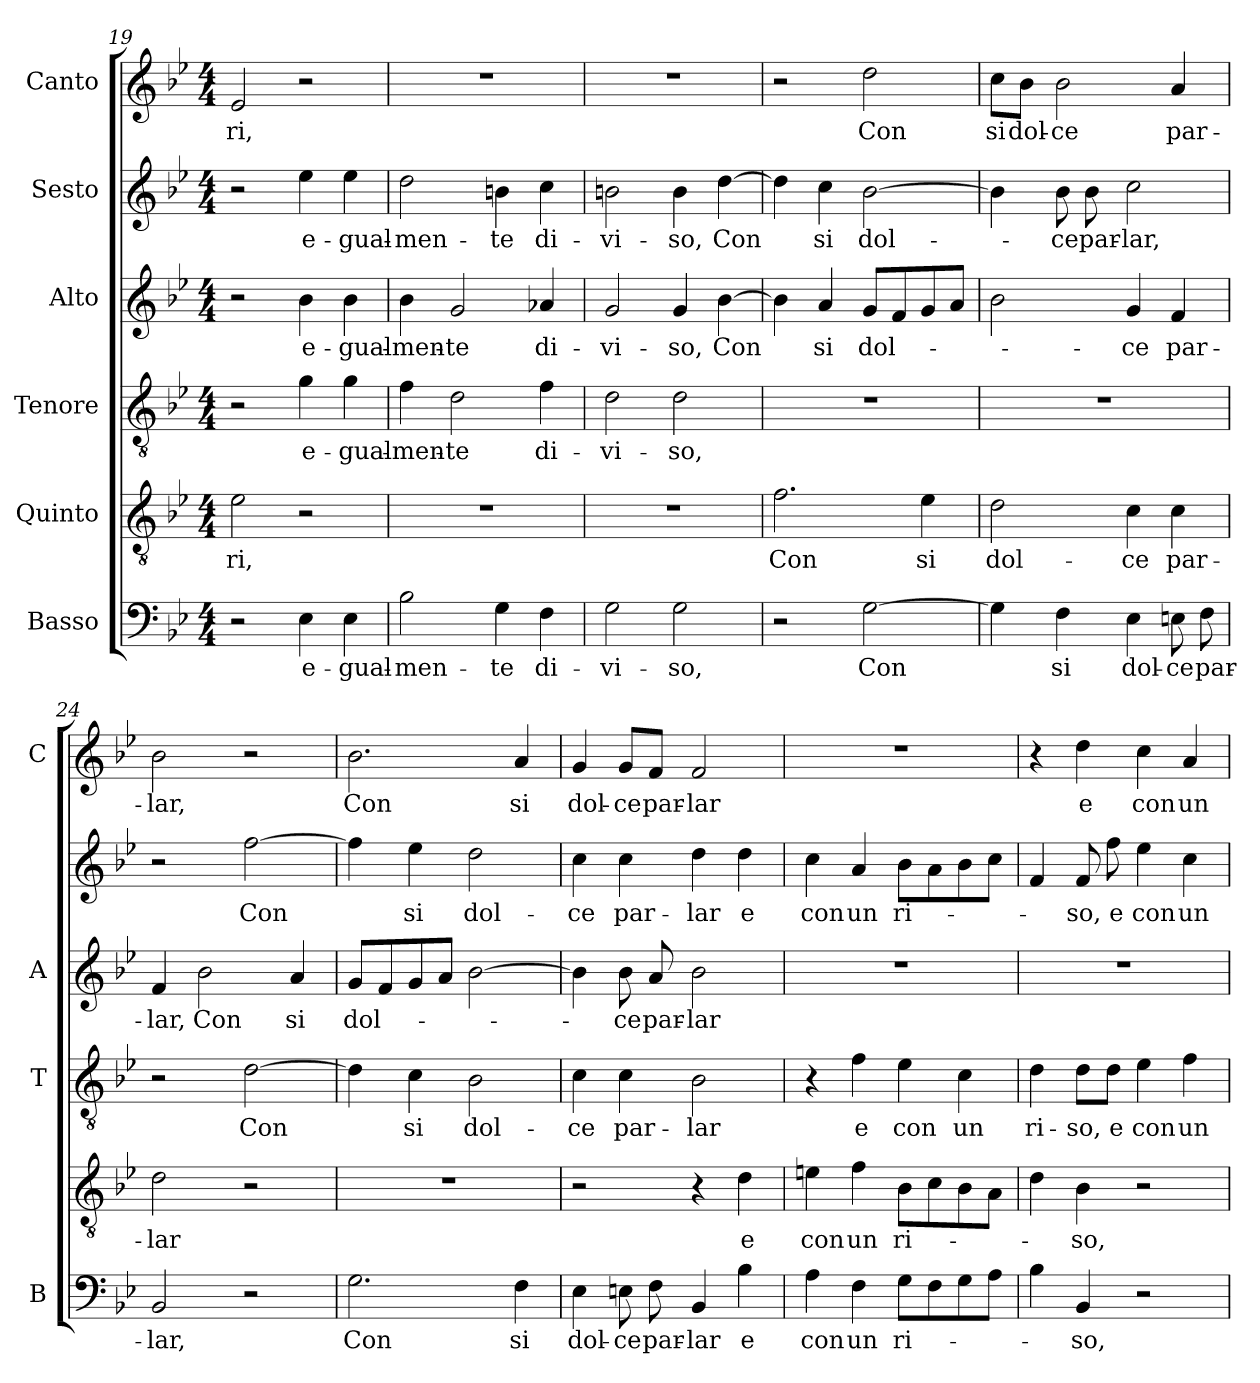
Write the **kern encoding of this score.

**kern	**text	**kern	**text	**kern	**text	**kern	**text	**kern	**text	**kern	**text
*part6	*part6	*part5	*part5	*part4	*part4	*part3	*part3	*part2	*part2	*part1	*part1
*staff6	*staff6	*staff5	*staff5	*staff4	*staff4	*staff3	*staff3	*staff2	*staff2	*staff1	*staff1
*I"Basso	*	*I"Quinto	*	*I"Tenore	*	*I"Alto	*	*I"Sesto	*	*I"Canto	*
*I'B	*	*	*	*I'T	*	*I'A	*	*	*	*I'C	*
*clefF4	*	*clefGv2	*	*clefGv2	*	*clefG2	*	*clefG2	*	*clefG2	*
*k[b-e-]	*	*k[b-e-]	*	*k[b-e-]	*	*k[b-e-]	*	*k[b-e-]	*	*k[b-e-]	*
*B-:	*	*B-:	*	*B-:	*	*B-:	*	*B-:	*	*B-:	*
*M4/4	*	*M4/4	*	*M4/4	*	*M4/4	*	*M4/4	*	*M4/4	*
=19	=19	=19	=19	=19	=19	=19	=19	=19	=19	=19	=19
!	!	!	!LO:LY:b	!	!	!	!	!	!	!	!LO:LY:b
2r	.	2e-\	-ri,	2r	.	2r	.	2r	.	2e-/	-ri,
!	!LO:LY:b	!	!	!	!LO:LY:b	!	!LO:LY:b	!	!LO:LY:b	!	!
4E-\	e-	2r	.	4g\	e-	4b-\	e-	4ee-\	e-	2r	.
!	!LO:LY:b	!	!	!	!LO:LY:b	!	!LO:LY:b	!	!LO:LY:b	!	!
4E-\	-gual-	.	.	4g\	-gual-	4b-\	-gual-	4ee-\	-gual-	.	.
=20	=20	=20	=20	=20	=20	=20	=20	=20	=20	=20	=20
!	!LO:LY:b	!	!	!	!LO:LY:b	!	!LO:LY:b	!	!LO:LY:b	!	!
2B-\	-men-	1r	.	4f\	-men-	4b-\	-men-	2dd\	-men-	1r	.
!	!	!	!	!	!LO:LY:b	!	!LO:LY:b	!	!	!	!
.	.	.	.	2d\	-te	2g/	-te	.	.	.	.
!	!LO:LY:b	!	!	!	!	!	!	!	!LO:LY:b	!	!
4G\	-te	.	.	.	.	.	.	4bn\	-te	.	.
!	!LO:LY:b	!	!	!	!LO:LY:b	!	!LO:LY:b	!	!LO:LY:b	!	!
4F\	di-	.	.	4f\	di-	4a-X/	di-	4cc\	di-	.	.
=21	=21	=21	=21	=21	=21	=21	=21	=21	=21	=21	=21
!	!LO:LY:b	!	!	!	!LO:LY:b	!	!LO:LY:b	!	!LO:LY:b	!	!
2G\	-vi-	1r	.	2d\	-vi-	2g/	-vi-	2bn\	-vi-	1r	.
!	!LO:LY:b	!	!	!	!LO:LY:b	!	!LO:LY:b	!	!LO:LY:b	!	!
2G\	-so,	.	.	2d\	-so,	4g/	-so,	4b\	-so,	.	.
!	!	!	!	!	!	!	!LO:LY:b	!	!LO:LY:b	!	!
.	.	.	.	.	.	[4b-\	Con	[4dd\	Con	.	.
=22	=22	=22	=22	=22	=22	=22	=22	=22	=22	=22	=22
!	!	!	!LO:LY:b	!	!	!	!	!	!	!	!
2r	.	2.f\	Con	1r	.	4b-\]	.	4dd\]	.	2r	.
!	!	!	!	!	!	!	!LO:LY:b	!	!LO:LY:b	!	!
.	.	.	.	.	.	4a/	si	4cc\	si	.	.
!	!LO:LY:b	!	!	!	!	!	!LO:LY:b	!	!LO:LY:b	!	!LO:LY:b
[2G\	Con	.	.	.	.	8g/L	dol-	[2b-\	dol-	2dd\	Con
.	.	.	.	.	.	8f/	.	.	.	.	.
!	!	!	!LO:LY:b	!	!	!	!	!	!	!	!
.	.	4e-\	si	.	.	8g/	.	.	.	.	.
.	.	.	.	.	.	8a/J	.	.	.	.	.
!!LO:PB:g=z
=23	=23	=23	=23	=23	=23	=23	=23	=23	=23	=23	=23
!	!	!	!LO:LY:b	!	!	!	!	!	!	!	!LO:LY:b
4G\]	.	2d\	dol-	1r	.	2b-\	.	4b-\]	.	8cc\L	si
!	!	!	!	!	!	!	!	!	!	!	!LO:LY:b
.	.	.	.	.	.	.	.	.	.	8b-\J	dol-
!	!LO:LY:b	!	!	!	!	!	!	!	!LO:LY:b	!	!LO:LY:b
4F\	si	.	.	.	.	.	.	8b-\	-ce	2b-\	-ce
!	!	!	!	!	!	!	!	!	!LO:LY:b	!	!
.	.	.	.	.	.	.	.	8b-\	par-	.	.
!	!LO:LY:b	!	!LO:LY:b	!	!	!	!LO:LY:b	!	!LO:LY:b	!	!
4E-\	dol-	4c\	-ce	.	.	4g/	-ce	2cc\	-lar,	.	.
!	!LO:LY:b	!	!LO:LY:b	!	!	!	!LO:LY:b	!	!	!	!LO:LY:b
8En\	-ce	4c\	par-	.	.	4f/	par-	.	.	4a/	par-
!	!LO:LY:b	!	!	!	!	!	!	!	!	!	!
8F\	par-	.	.	.	.	.	.	.	.	.	.
=24	=24	=24	=24	=24	=24	=24	=24	=24	=24	=24	=24
!	!LO:LY:b	!	!LO:LY:b	!	!	!	!LO:LY:b	!	!	!	!LO:LY:b
2BB-/	-lar,	2d\	-lar	2r	.	4f/	-lar,	2r	.	2b-\	-lar,
!	!	!	!	!	!	!	!LO:LY:b	!	!	!	!
.	.	.	.	.	.	2b-\	Con	.	.	.	.
!	!	!	!	!	!LO:LY:b	!	!	!	!LO:LY:b	!	!
2r	.	2r	.	[2d\	Con	.	.	[2ff\	Con	2r	.
!	!	!	!	!	!	!	!LO:LY:b	!	!	!	!
.	.	.	.	.	.	4a/	si	.	.	.	.
=25	=25	=25	=25	=25	=25	=25	=25	=25	=25	=25	=25
!	!LO:LY:b	!	!	!	!	!	!LO:LY:b	!	!	!	!LO:LY:b
2.G\	Con	1r	.	4d\]	.	8g/L	dol-	4ff\]	.	2.b-\	Con
.	.	.	.	.	.	8f/	.	.	.	.	.
!	!	!	!	!	!LO:LY:b	!	!	!	!LO:LY:b	!	!
.	.	.	.	4c\	si	8g/	.	4ee-\	si	.	.
.	.	.	.	.	.	8a/J	.	.	.	.	.
!	!	!	!	!	!LO:LY:b	!	!	!	!LO:LY:b	!	!
.	.	.	.	2B-\	dol-	[2b-\	.	2dd\	dol-	.	.
!	!LO:LY:b	!	!	!	!	!	!	!	!	!	!LO:LY:b
4F\	si	.	.	.	.	.	.	.	.	4a/	si
=26	=26	=26	=26	=26	=26	=26	=26	=26	=26	=26	=26
!	!LO:LY:b	!	!	!	!LO:LY:b	!	!	!	!LO:LY:b	!	!LO:LY:b
4E-\	dol-	2r	.	4c\	-ce	4b-\]	.	4cc\	-ce	4g/	dol-
!	!LO:LY:b	!	!	!	!LO:LY:b	!	!LO:LY:b	!	!LO:LY:b	!	!LO:LY:b
8En\	-ce	.	.	4c\	par-	8b-\	-ce	4cc\	par-	8g/L	-ce
!	!LO:LY:b	!	!	!	!	!	!LO:LY:b	!	!	!	!LO:LY:b
8F\	par-	.	.	.	.	8a/	par-	.	.	8f/J	par-
!	!LO:LY:b	!	!	!	!LO:LY:b	!	!LO:LY:b	!	!LO:LY:b	!	!LO:LY:b
4BB-/	-lar	4r	.	2B-\	-lar	2b-\	-lar	4dd\	-lar	2f/	-lar
!	!LO:LY:b	!	!LO:LY:b	!	!	!	!	!	!LO:LY:b	!	!
4B-\	e	4d\	e	.	.	.	.	4dd\	e	.	.
=27	=27	=27	=27	=27	=27	=27	=27	=27	=27	=27	=27
!	!LO:LY:b	!	!LO:LY:b	!	!	!	!	!	!LO:LY:b	!	!
4A\	con	4en\	con	4r	.	1r	.	4cc\	con	1r	.
!	!LO:LY:b	!	!LO:LY:b	!	!LO:LY:b	!	!	!	!LO:LY:b	!	!
4F\	un	4f\	un	4f\	e	.	.	4a/	un	.	.
!	!LO:LY:b	!	!LO:LY:b	!	!LO:LY:b	!	!	!	!LO:LY:b	!	!
8G\L	ri-	8B-\L	ri-	4e-\	con	.	.	8b-\L	ri-	.	.
8F\	.	8c\	.	.	.	.	.	8a\	.	.	.
!	!	!	!	!	!LO:LY:b	!	!	!	!	!	!
8G\	.	8B-\	.	4c\	un	.	.	8b-\	.	.	.
8A\J	.	8A\J	.	.	.	.	.	8cc\J	.	.	.
=28	=28	=28	=28	=28	=28	=28	=28	=28	=28	=28	=28
!	!	!	!	!	!LO:LY:b	!	!	!	!	!	!
4B-\	.	4d\	.	4d\	ri-	1r	.	4f/	.	4r	.
!	!LO:LY:b	!	!LO:LY:b	!	!LO:LY:b	!	!	!	!LO:LY:b	!	!LO:LY:b
4BB-/	-so,	4B-\	-so,	8d\L	-so,	.	.	8f/	-so,	4dd\	e
!	!	!	!	!	!LO:LY:b	!	!	!	!LO:LY:b	!	!
.	.	.	.	8d\J	e	.	.	8ff\	e	.	.
!	!	!	!	!	!LO:LY:b	!	!	!	!LO:LY:b	!	!LO:LY:b
2r	.	2r	.	4e-\	con	.	.	4ee-\	con	4cc\	con
!	!	!	!	!	!LO:LY:b	!	!	!	!LO:LY:b	!	!LO:LY:b
.	.	.	.	4f\	un	.	.	4cc\	un	4a/	un
=	=	=	=	=	=	=	=	=	=	=	=
*-	*-	*-	*-	*-	*-	*-	*-	*-	*-	*-	*-
